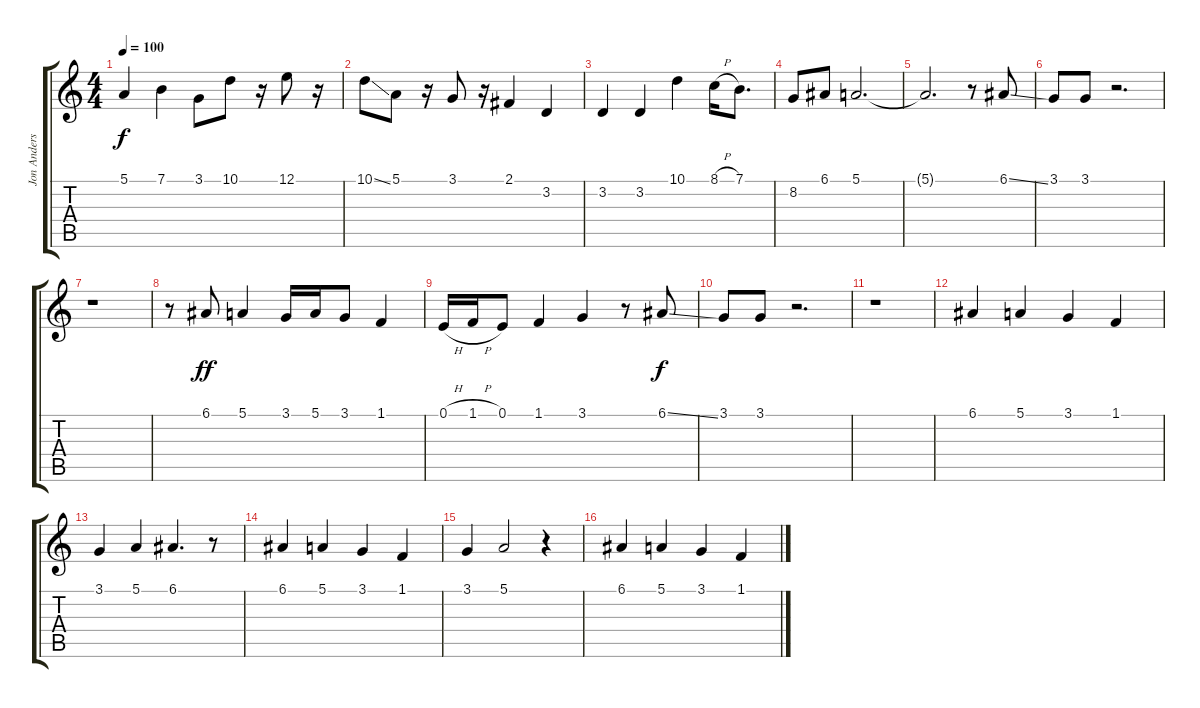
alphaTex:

\track ("Jon Anderson" "Jon Anders") {instrument choiraahs}
\staff {score tabs}
\tuning (E4 B3 G3 D3 A2 E2) {hide}
\ts (4 4)
\tempo 100
\clef g2
\ks c
5.1.4{dy f} 7.1.4 3.1.8 10.1.8 r.16 12.1.8 r.16 |
10.1{ss}.8 5.1.8 r.16 3.1.8 r.16 2.1.4 3.2.4 |
3.2.4 3.2.4 10.1.4 8.1{h}.16 7.1.8{d} |
8.2.8 6.1.8 5.1.2{d} |
5.1{t}.2{d} r.8 6.1{ss}.8 |
3.1.8 3.1.8 r.2{d} |
r.1 |
r.8 6.1.8{dy ff} 5.1.4 3.1.16 5.1.16 3.1.8 1.1.4 |
0.1{h}.16 1.1{h}.16 0.1.8 1.1.4 3.1.4 r.8 6.1{ss}.8{dy f} |
3.1.8 3.1.8 r.2{d} |
r.1 |
6.1.4 5.1.4 3.1.4 1.1.4 |
3.1.4 5.1.4 6.1.4{d} r.8 |
6.1.4 5.1.4 3.1.4 1.1.4 |
3.1.4 5.1.2 r.4 |
6.1.4 5.1.4 3.1.4 1.1.4
